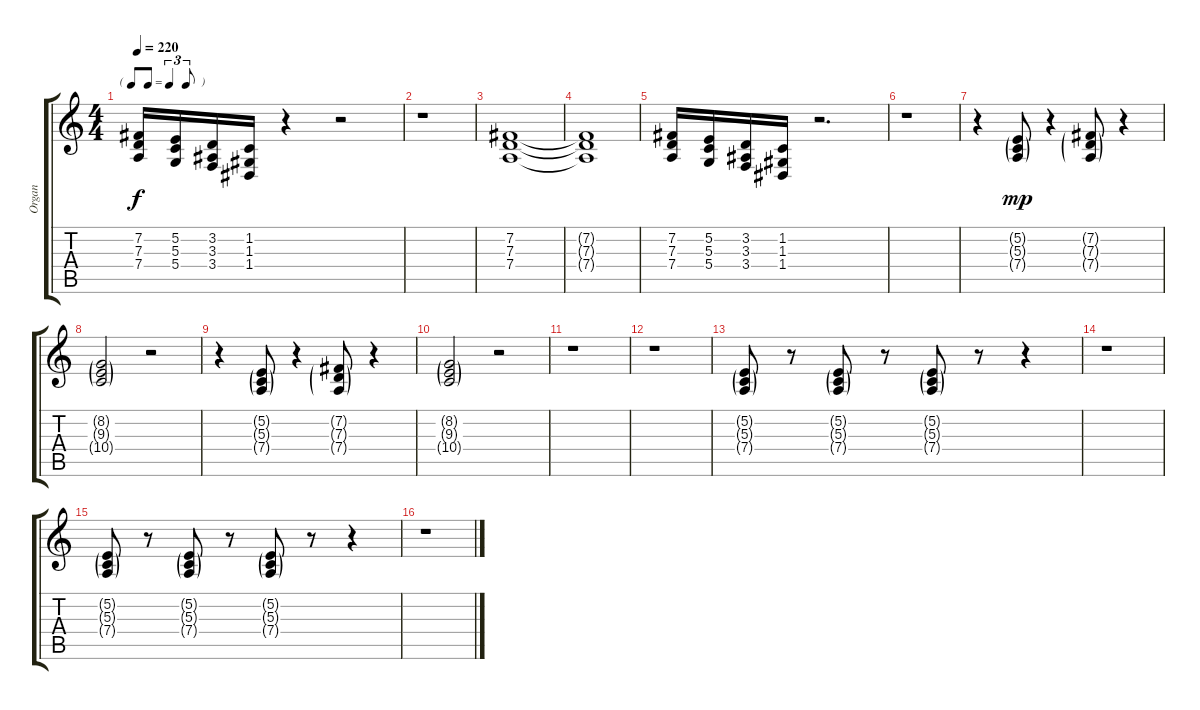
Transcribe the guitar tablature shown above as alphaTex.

\track ("Organ" "Organ") {instrument rockorgan}
\staff {score tabs}
\tuning (E4 B3 G3 D3 A2 E2) {hide}
\ts (4 4)
\tf triplet8th
\tempo 220
\clef g2
\ks c
(7.2 7.3 7.4).16{dy f} (5.2 5.3 5.4).16 (3.2 3.3 3.4).16 (1.2 1.3 1.4).16 r.4 r.2 |
r.1 |
(7.2 7.3 7.4).1 |
(7.2{t} 7.3{t} 7.4{t}).1 |
(7.2 7.3 7.4).16 (5.2 5.3 5.4).16 (3.2 3.3 3.4).16 (1.2 1.3 1.4).16 r.2{d} |
r.1 |
r.4 (5.2{g} 5.3{g} 7.4{g}).8{dy mp} r.4 (7.2{g} 7.3{g} 7.4{g}).8 r.4 |
(8.2{g} 9.3{g} 10.4{g}).2 r.2 |
r.4 (5.2{g} 5.3{g} 7.4{g}).8 r.4 (7.2{g} 7.3{g} 7.4{g}).8 r.4 |
(8.2{g} 9.3{g} 10.4{g}).2 r.2 |
r.1 |
r.1 |
(5.2{g} 5.3{g} 7.4{g}).8 r.8 (5.2{g} 5.3{g} 7.4{g}).8 r.8 (5.2{g} 5.3{g} 7.4{g}).8 r.8 r.4 |
r.1 |
(5.2{g} 5.3{g} 7.4{g}).8 r.8 (5.2{g} 5.3{g} 7.4{g}).8 r.8 (5.2{g} 5.3{g} 7.4{g}).8 r.8 r.4 |
r.1
